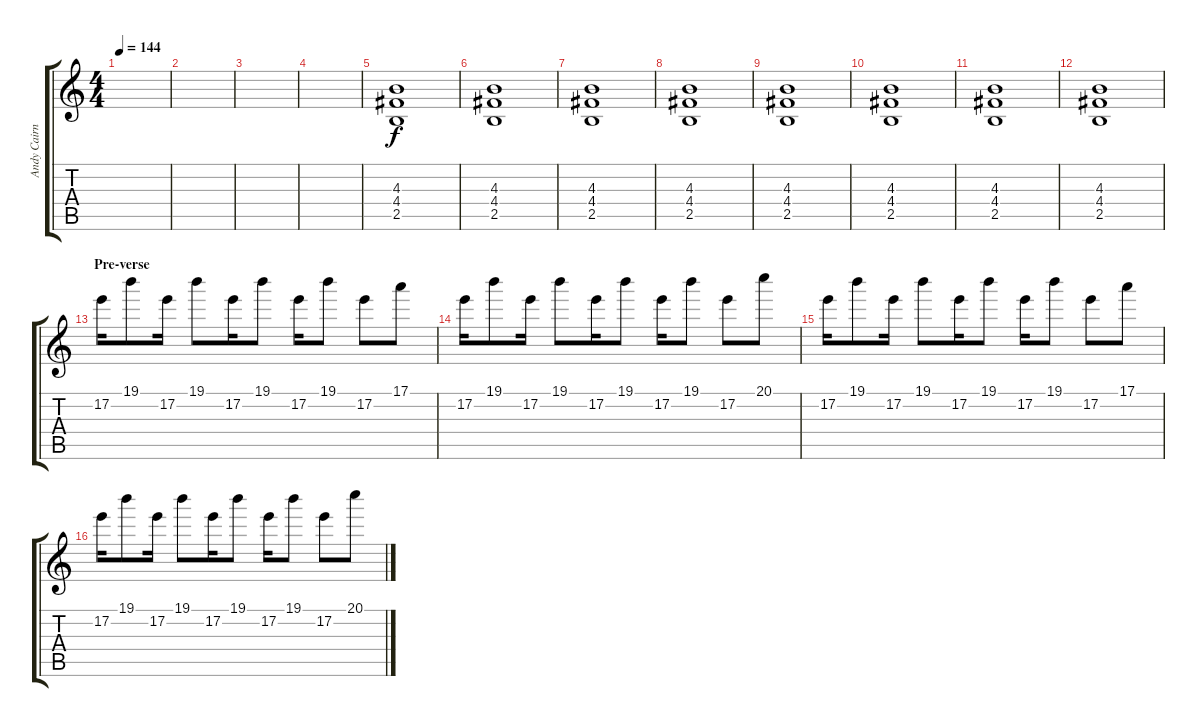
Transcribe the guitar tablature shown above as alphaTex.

\track ("Andy Cairns" "Andy Cairn") {instrument distortionguitar}
\staff {score tabs}
\tuning (E4 B3 G3 D3 A2 E2) {hide}
\ts (4 4)
\tempo 144
\clef g2
\ks c
|
|
|
|
(4.3 4.4 2.5).1 |
(4.3 4.4 2.5).1 |
(4.3 4.4 2.5).1 |
(4.3 4.4 2.5).1 |
(4.3 4.4 2.5).1 |
(4.3 4.4 2.5).1 |
(4.3 4.4 2.5).1 |
(4.3 4.4 2.5).1 |
\section ("" "Pre-verse")
17.2.16 19.1.8 17.2.16 19.1.8 17.2.16 19.1.8 17.2.16 19.1.8 17.2.8 17.1.8 |
17.2.16 19.1.8 17.2.16 19.1.8 17.2.16 19.1.8 17.2.16 19.1.8 17.2.8 20.1.8 |
17.2.16 19.1.8 17.2.16 19.1.8 17.2.16 19.1.8 17.2.16 19.1.8 17.2.8 17.1.8 |
17.2.16 19.1.8 17.2.16 19.1.8 17.2.16 19.1.8 17.2.16 19.1.8 17.2.8 20.1.8
